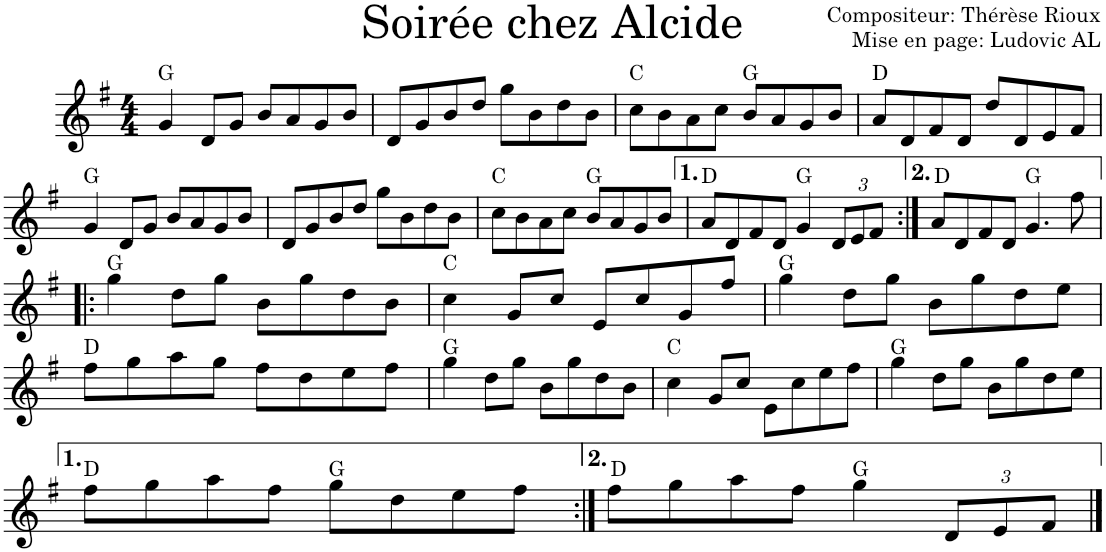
**kern	**harte
*part1	*part1
*staff1	*
*I"Voice	*
*I'V	*
*clefG2	*
*k[f#]	*
*M4/4	*
=1	=1
4g/	G:maj
8d/L	.
8g/J	.
8b/L	.
8a/	.
8g/	.
8b/J	.
=2	=2
8d/L	.
8g/	.
8b/	.
8dd/J	.
8gg\L	.
8b\	.
8dd\	.
8b\J	.
=3	=3
8cc\L	C:maj
8b\	.
8a\	.
8cc\J	.
8b/L	G:maj
8a/	.
8g/	.
8b/J	.
=4	=4
8a/L	D:maj
8d/	.
8f#/	.
8d/J	.
8dd/L	.
8d/	.
8e/	.
8f#/J	.
!!LO:LB:g=z
=5	=5
4g/	G:maj
8d/L	.
8g/J	.
8b/L	.
8a/	.
8g/	.
8b/J	.
=6	=6
8d/L	.
8g/	.
8b/	.
8dd/J	.
8gg\L	.
8b\	.
8dd\	.
8b\J	.
=7	=7
8cc\L	C:maj
8b\	.
8a\	.
8cc\J	.
8b/L	G:maj
8a/	.
8g/	.
8b/J	.
=8	=8
8a/L	D:maj
8d/	.
8f#/	.
8d/J	.
4g/	G:maj
*Xbrackettup	*
12d/L	.
12e/	.
12f#/J	.
=9:|!	=9:|!
8a/L	D:maj
8d/	.
8f#/	.
8d/J	.
4.g/	G:maj
8ff#\	.
!!LO:LB:g=z
=10!|:	=10!|:
4gg\	G:maj
8dd\L	.
8gg\J	.
8b\L	.
8gg\	.
8dd\	.
8b\J	.
=11	=11
4cc\	C:maj
8g/L	.
8cc/J	.
8e/L	.
8cc/	.
8g/	.
8ff#/J	.
=12	=12
4gg\	G:maj
8dd\L	.
8gg\J	.
8b\L	.
8gg\	.
8dd\	.
8ee\J	.
!!LO:LB:g=z
=13	=13
8ff#\L	D:maj
8gg\	.
8aa\	.
8gg\J	.
8ff#\L	.
8dd\	.
8ee\	.
8ff#\J	.
=14	=14
4gg\	G:maj
8dd\L	.
8gg\J	.
8b\L	.
8gg\	.
8dd\	.
8b\J	.
=15	=15
4cc\	C:maj
8g/L	.
8cc/J	.
8e\L	.
8cc\	.
8ee\	.
8ff#\J	.
=16	=16
4gg\	G:maj
8dd\L	.
8gg\J	.
8b\L	.
8gg\	.
8dd\	.
8ee\J	.
!!LO:LB:g=z
=17	=17
8ff#\L	D:maj
8gg\	.
8aa\	.
8ff#\J	.
8gg\L	G:maj
8dd\	.
8ee\	.
8ff#\J	.
=18:|!	=18:|!
8ff#\L	D:maj
8gg\	.
8aa\	.
8ff#\J	.
4gg\	G:maj
12d/L	.
12e/	.
12f#/J	.
==	==
*-	*-
